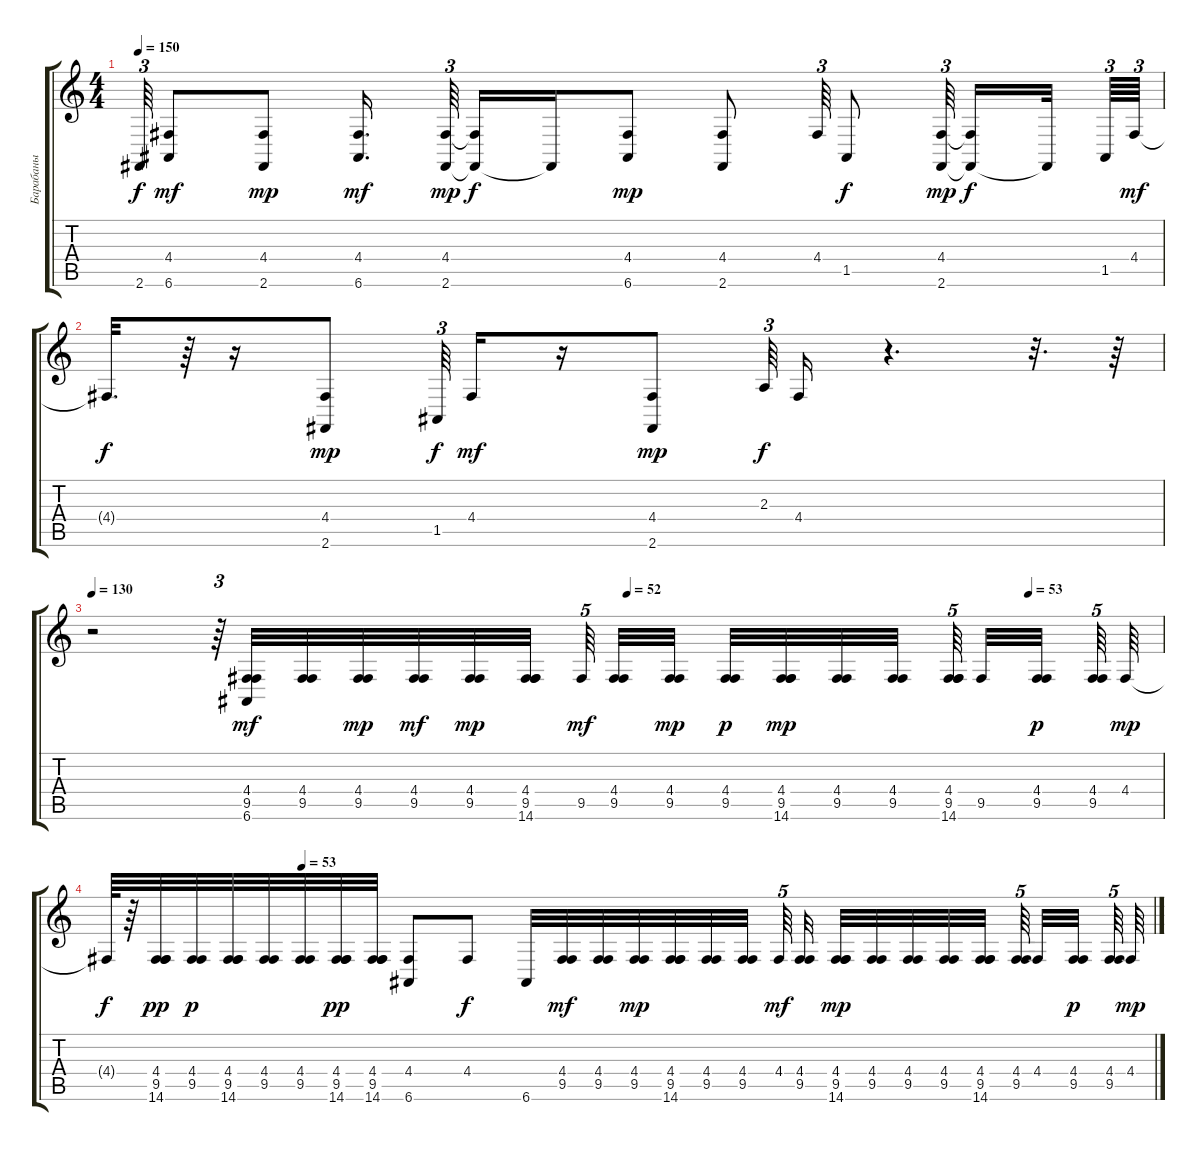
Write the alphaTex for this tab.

\track ("Барабаны" "Барабаны") {instrument drawbarorgan}
\staff {score tabs}
\tuning (E4 B3 G3 D3 A2 E2) {hide}
\ts (4 4)
\tempo 150
\clef g2
\ks c
2.6{t}.64{tu (3 2) dy f} (4.4 6.6).8{dy mf} (4.4 2.6).8{dy mp} (4.4 6.6).16{d dy mf} (4.4 2.6).64{tu (3 2) dy mp} (4.4{t} 2.6{t}).16{dy f} 2.6{t}.16 (4.4 6.6).8{dy mp} (4.4 2.6).8 4.4.64{tu (3 2)} 1.5.8{dy f} (4.4 2.6).64{tu (3 2) dy mp} (4.4{t} 2.6{t}).16{dy f} 2.6{t}.32 1.5.64{tu (3 2)} 4.4.64{tu (3 2) dy mf} |
4.4{t}.32{d dy f} r.64 r.16 (4.4 2.6).8{dy mp} 1.5.64{tu (3 2) dy f} 4.4.16{dy mf} r.16 (4.4 2.6).8{dy mp} 2.3.64{tu (3 2) dy f} 4.4.16 r.4{d} r.32{d} r.64 |
\tempo 130
\tempo (52 0.5)
\tempo (53 0.875)
r.2 r.64{tu (3 2)} (4.4 9.5 6.6).32{dy mf} (4.4 9.5).32 (4.4 9.5).32{dy mp} (4.4 9.5).32{dy mf} (4.4 9.5).32{dy mp} (4.4 9.5 14.6).32 9.5.64{tu (5 4) dy mf} (4.4 9.5).32 (4.4 9.5).32{dy mp} (4.4 9.5).32{dy p} (4.4 9.5 14.6).32{dy mp} (4.4 9.5).32 (4.4 9.5).32 (4.4 9.5 14.6).64{tu (5 4)} 9.5.32 (4.4 9.5).32{dy p} (4.4 9.5).64{tu (5 4)} 4.4.64{dy mp} |
\tempo (53 0.1875)
4.4{t}.64{dy f} r.64 (4.4 9.5 14.6).32{dy pp} (4.4 9.5).32{dy p} (4.4 9.5 14.6).32 (4.4 9.5).32 (4.4 9.5).32 (4.4 9.5 14.6).32{dy pp} (4.4 9.5 14.6).32 (4.4 6.6).8 4.4.8{dy f} 6.6.32 (4.4 9.5).32{dy mf} (4.4 9.5).32 (4.4 9.5).32{dy mp} (4.4 9.5 14.6).32 (4.4 9.5).32 (4.4 9.5).32 4.4.64{tu (5 4) dy mf} (4.4 9.5).32 (4.4 9.5 14.6).32{dy mp} (4.4 9.5).32 (4.4 9.5).32 (4.4 9.5).32 (4.4 9.5 14.6).32 (4.4 9.5).64{tu (5 4)} 4.4.32 (4.4 9.5).32{dy p} (4.4 9.5).64{tu (5 4)} 4.4.64{dy mp}
